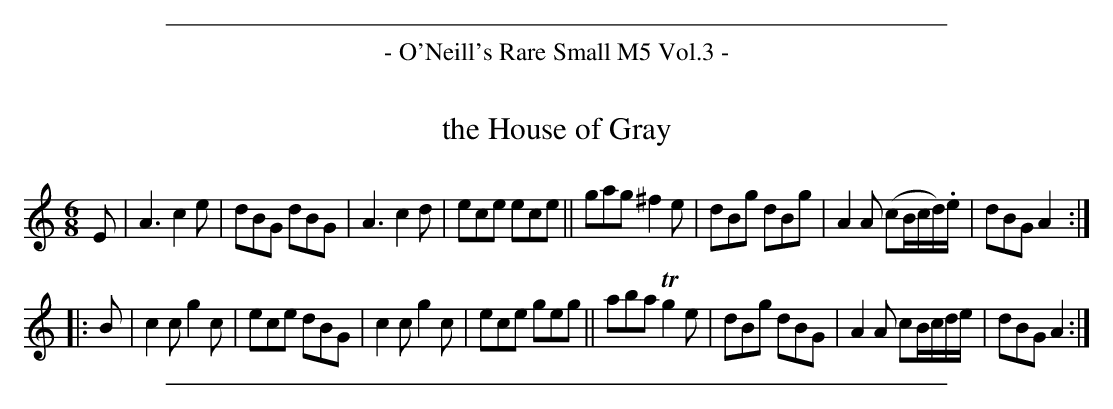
X:1
T: the House of Gray
M: 6/8
L: 1/8
K: Am
E |\
A3 c2e | dBG dBG | A3 c2d | ece ece ||\
gag ^f2e | dBg dBg | A2A (cB/c/d/).e/ | dBG A2 ::
B |\
c2c g2c | ece dBG | c2c g2c | ece geg ||\
aba Tg2e | dBg dBG | A2A cB/c/d/e/ | dBG A2 :|
